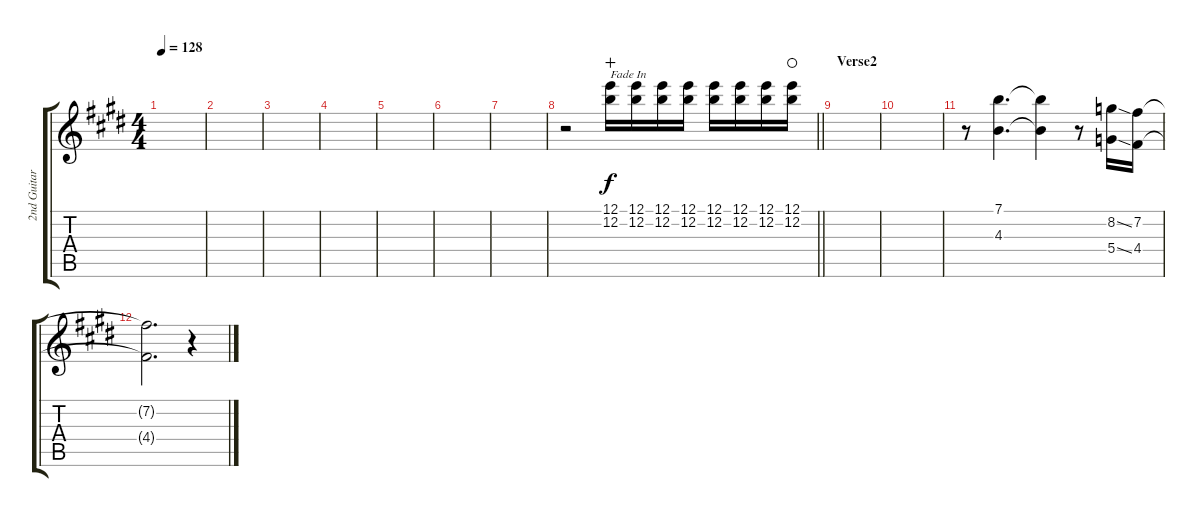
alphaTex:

\track ("2nd Guitar" "2nd Guitar") {instrument overdrivenguitar}
\staff {score tabs}
\tuning (E4 B3 G3 D3 A2 E2) {hide}
\ts (4 4)
\tempo 128
\clef g2
\ks c#minor
|
|
|
|
|
|
|
\barLineRight lightlight
r.2 (12.1 12.2).16{txt "Fade In" wahc} (12.1 12.2).16 (12.1 12.2).16 (12.1 12.2).16 (12.1 12.2).16 (12.1 12.2).16 (12.1 12.2).16 (12.1 12.2).16{waho} |
\section ("" "Verse2")
|
|
r.8 (7.1 4.3).4{d} (7.1{t} 4.3{t}).4 r.8 (8.2{ss} 5.4{ss}).16 (7.2 4.4).16 |
(7.2{t} 4.4{t}).2{d} r.4
